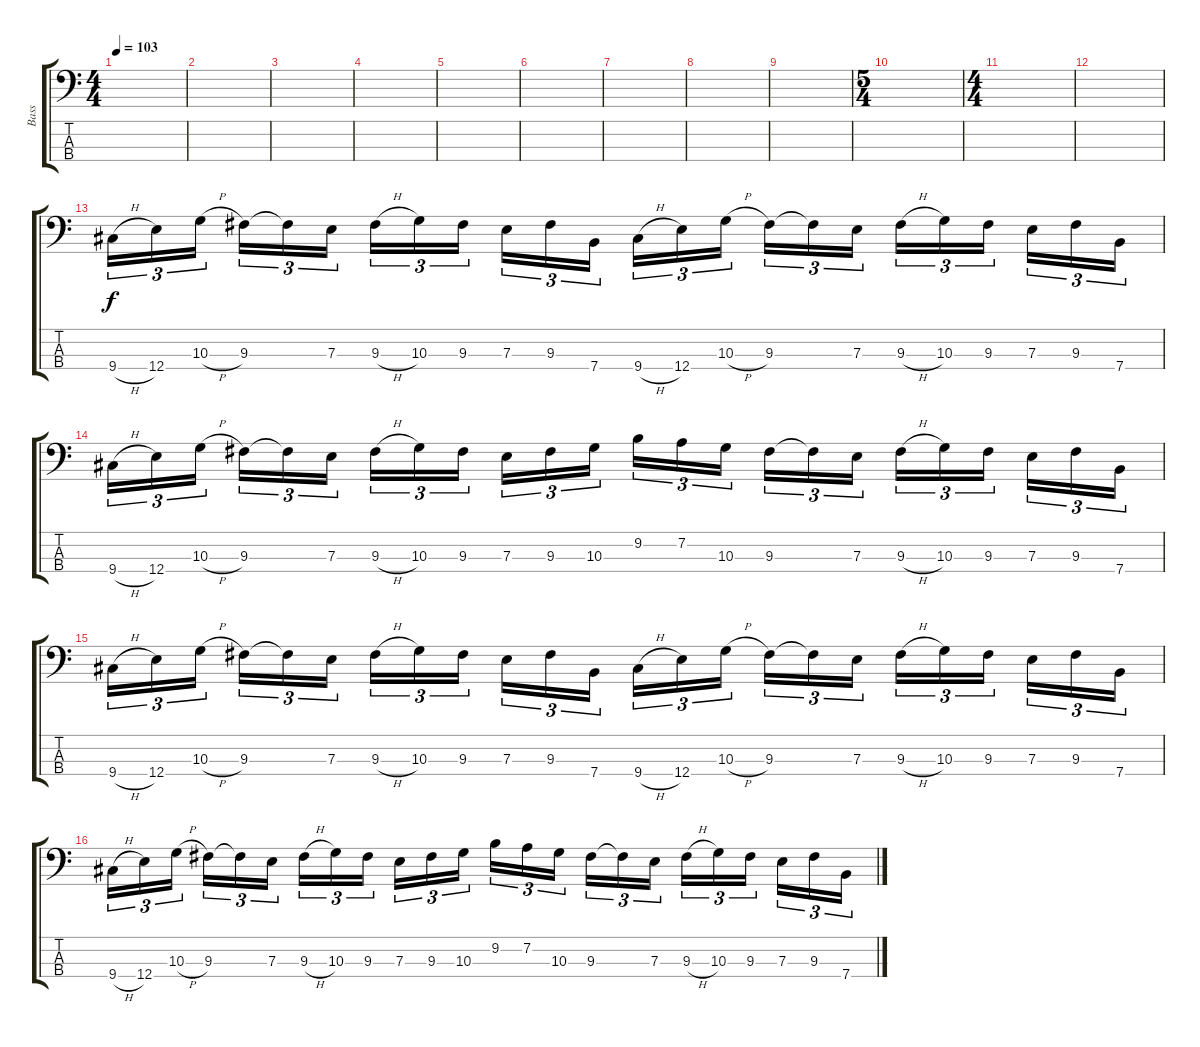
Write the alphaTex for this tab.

\track ("Bass" "Bass") {instrument electricbassfinger}
\staff {score tabs}
\tuning (G2 D2 A1 E1) {hide}
\ts (4 4)
\tempo 103
\clef f4
\ks c
|
|
|
|
|
|
|
|
|
\ts (5 4)
|
\ts (4 4)
|
|
9.4{h}.16{tu (3 2)} 12.4.16{tu (3 2)} 10.3{h}.16{tu (3 2)} 9.3.16{tu (3 2)} 9.3{t}.16{tu (3 2)} 7.3.16{tu (3 2)} 9.3{h}.16{tu (3 2)} 10.3.16{tu (3 2)} 9.3.16{tu (3 2)} 7.3.16{tu (3 2)} 9.3.16{tu (3 2)} 7.4.16{tu (3 2)} 9.4{h}.16{tu (3 2)} 12.4.16{tu (3 2)} 10.3{h}.16{tu (3 2)} 9.3.16{tu (3 2)} 9.3{t}.16{tu (3 2)} 7.3.16{tu (3 2)} 9.3{h}.16{tu (3 2)} 10.3.16{tu (3 2)} 9.3.16{tu (3 2)} 7.3.16{tu (3 2)} 9.3.16{tu (3 2)} 7.4.16{tu (3 2)} |
9.4{h}.16{tu (3 2)} 12.4.16{tu (3 2)} 10.3{h}.16{tu (3 2)} 9.3.16{tu (3 2)} 9.3{t}.16{tu (3 2)} 7.3.16{tu (3 2)} 9.3{h}.16{tu (3 2)} 10.3.16{tu (3 2)} 9.3.16{tu (3 2)} 7.3.16{tu (3 2)} 9.3.16{tu (3 2)} 10.3.16{tu (3 2)} 9.2.16{tu (3 2)} 7.2.16{tu (3 2)} 10.3.16{tu (3 2)} 9.3.16{tu (3 2)} 9.3{t}.16{tu (3 2)} 7.3.16{tu (3 2)} 9.3{h}.16{tu (3 2)} 10.3.16{tu (3 2)} 9.3.16{tu (3 2)} 7.3.16{tu (3 2)} 9.3.16{tu (3 2)} 7.4.16{tu (3 2)} |
9.4{h}.16{tu (3 2)} 12.4.16{tu (3 2)} 10.3{h}.16{tu (3 2)} 9.3.16{tu (3 2)} 9.3{t}.16{tu (3 2)} 7.3.16{tu (3 2)} 9.3{h}.16{tu (3 2)} 10.3.16{tu (3 2)} 9.3.16{tu (3 2)} 7.3.16{tu (3 2)} 9.3.16{tu (3 2)} 7.4.16{tu (3 2)} 9.4{h}.16{tu (3 2)} 12.4.16{tu (3 2)} 10.3{h}.16{tu (3 2)} 9.3.16{tu (3 2)} 9.3{t}.16{tu (3 2)} 7.3.16{tu (3 2)} 9.3{h}.16{tu (3 2)} 10.3.16{tu (3 2)} 9.3.16{tu (3 2)} 7.3.16{tu (3 2)} 9.3.16{tu (3 2)} 7.4.16{tu (3 2)} |
9.4{h}.16{tu (3 2)} 12.4.16{tu (3 2)} 10.3{h}.16{tu (3 2)} 9.3.16{tu (3 2)} 9.3{t}.16{tu (3 2)} 7.3.16{tu (3 2)} 9.3{h}.16{tu (3 2)} 10.3.16{tu (3 2)} 9.3.16{tu (3 2)} 7.3.16{tu (3 2)} 9.3.16{tu (3 2)} 10.3.16{tu (3 2)} 9.2.16{tu (3 2)} 7.2.16{tu (3 2)} 10.3.16{tu (3 2)} 9.3.16{tu (3 2)} 9.3{t}.16{tu (3 2)} 7.3.16{tu (3 2)} 9.3{h}.16{tu (3 2)} 10.3.16{tu (3 2)} 9.3.16{tu (3 2)} 7.3.16{tu (3 2)} 9.3.16{tu (3 2)} 7.4.16{tu (3 2)}
